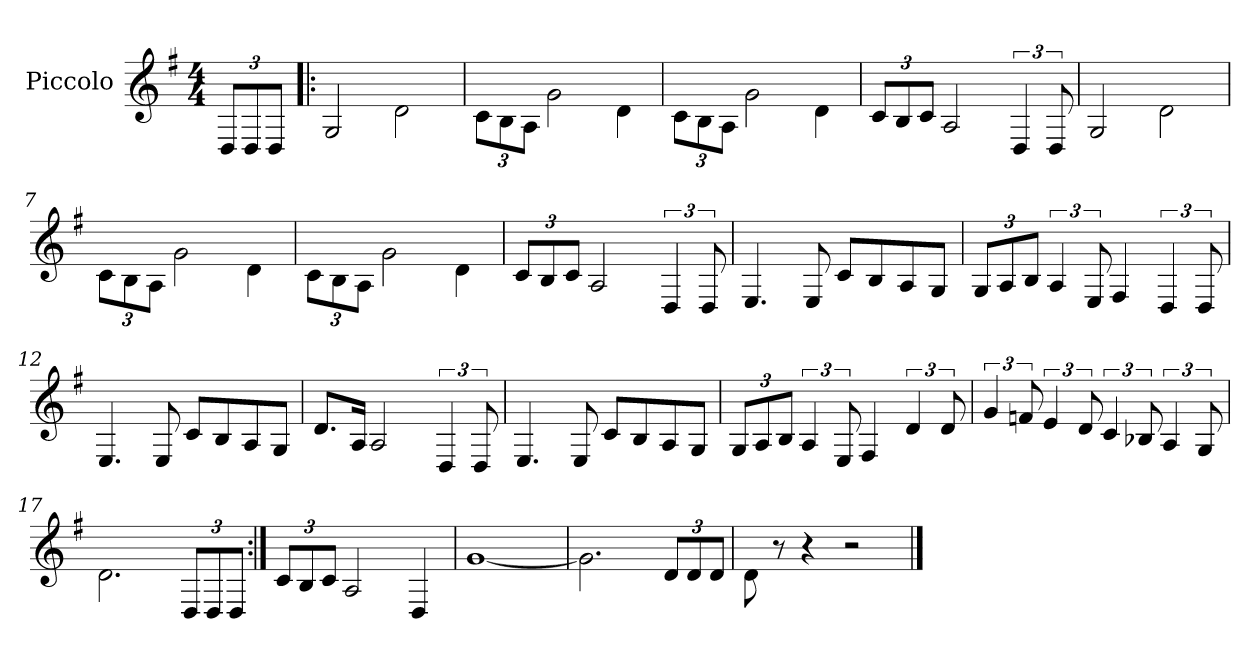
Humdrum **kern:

**kern
*part1
*staff1
*I"Piccolo
*I'Picc
*clefG2
*ITrd-7c-12
*k[f#]
*G:
*M4/4
*Xbrackettup
=1
12d/L
12d/
12d/J
=2!|:
2g/
2dd\
=3
12cc\L
12b\
12a\J
2gg\
4dd\
=4
12cc\L
12b\
12a\J
2gg\
4dd\
=5
12cc/L
12b/
12cc/J
2a/
*brackettup
6d/
12d/
!!LO:LB:g=z
=6
2g/
2dd\
=7
*Xbrackettup
12cc\L
12b\
12a\J
2gg\
4dd\
=8
12cc\L
12b\
12a\J
2gg\
4dd\
=9
12cc/L
12b/
12cc/J
2a/
*brackettup
6d/
12d/
!!LO:LB:g=z
=10
4.e/
8e/
8cc\L
8b\
8a/
8g/J
=11
*Xbrackettup
12g/L
12a/
12b/J
*brackettup
6a/
12e/
4f#/
6d/
12d/
=12
4.e/
8e/
8cc\L
8b\
8a/
8g/J
=13
8.dd\L
16a/J
2a/
6d/
12d/
!!LO:LB:g=z
=14
4.e/
8e/
8cc\L
8b\
8a/
8g/J
=15
*Xbrackettup
12g/L
12a/
12b/J
*brackettup
6a/
12e/
4f#/
6dd/
12dd/
=16
6gg/
12ffn/
6ee/
12dd/
6cc/
12b-X/
6a/
12g/
!!LO:LB:g=z
=17
2.dd\
*Xbrackettup
12d/L
12d/
12d/J
=18:|!
12cc/L
12b/
12cc/J
2a/
4d/
=19
[1gg
=20
2.gg\]
12dd/L
12dd/
12dd/J
=21
8dd\
8r
4r
2r
==
*-
